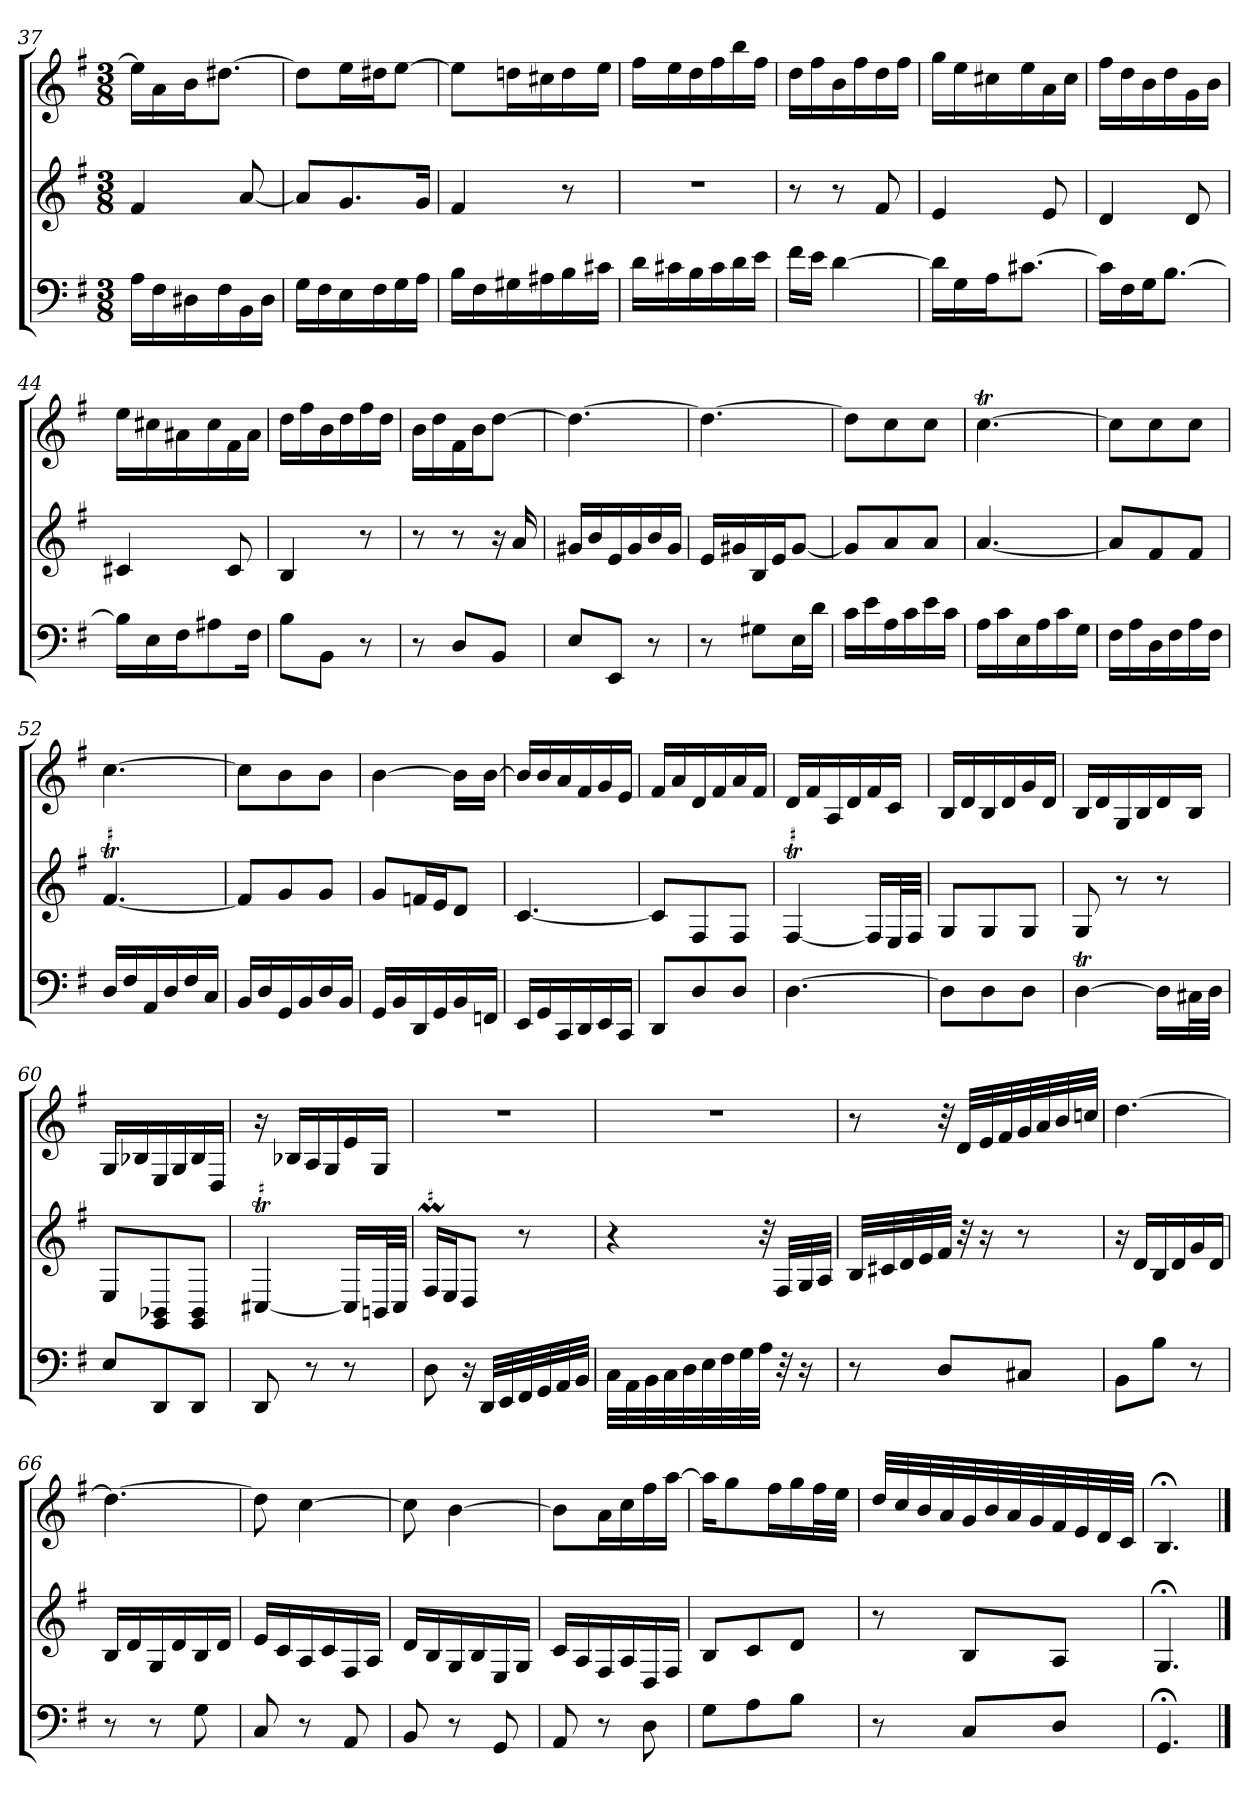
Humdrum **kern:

**kern	**kern	**kern
*part3	*part2	*part1
*staff3	*staff2	*staff1
*clefF4	*clefG2	*clefG2
*k[f#]	*k[f#]	*k[f#]
*G:	*G:	*G:
*M3/8	*M3/8	*M3/8
=37	=37	=37
16A\LL	4f#	16ee\LL]
16F#\	.	16a\
16D#X\	.	16b\J
16F#\	.	[8.dd#X\J
16BB\	[8a	.
16D#\JJ	.	.
=38	=38	=38
16G\LL	8a/L]	8dd#\L]
16F#\	.	.
16E\	8.g/	16ee\L
16F#\	.	16dd#X\J
16G\	.	[8ee\J
16A\JJ	16g/Jk	.
=39	=39	=39
16B\LL	4f#	8ee\L]
16F#\	.	.
16G#X\	.	16ddn\L
16A#X\	.	16cc#X\
16B\	8r	16dd\
16c#X\JJ	.	16ee\JJ
=40	=40	=40
16d\LL	4.r	16ff#\LL
16c#X\	.	16ee\
16B\	.	16dd\
16c#\	.	16ff#\
16d\	.	16bb\
16e\JJ	.	16ff#\JJ
=41	=41	=41
16f#\LL	8r	16dd\LL
16e\JJ	.	16ff#\
[4d	8r	16b\
.	.	16ff#\
.	8f#	16dd\
.	.	16ff#\JJ
=42	=42	=42
16d\LL]	4e	16gg\LL
16G\	.	16ee\
16A\J	.	16cc#X\
[8.c#X\J	.	16ee\
.	8e	16a\
.	.	16cc#\JJ
=43	=43	=43
16c#\LL]	4d	16ff#\LL
16F#\	.	16dd\
16G\J	.	16b\
[8.B\J	.	16dd\
.	8d	16g\
.	.	16b\JJ
=44	=44	=44
16B\LL]	4c#X	16ee\LL
16E\	.	16cc#X\
16F#\J	.	16a#X\
8A#X\	.	16cc#\
.	8c#	16f#\
16F#\Jk	.	16a#\JJ
=45	=45	=45
8B\L	4B	16dd\LL
.	.	16ff#\
8BB\J	.	16b\
.	.	16dd\
8r	8r	16ff#\
.	.	16dd\JJ
=46	=46	=46
8r	8r	16b\LL
.	.	16dd\
8D/L	8r	16f#\
.	.	16b\J
8BB/J	16r	[8dd\J
.	16a	.
=47	=47	=47
8E/L	16g#X/LL	4.dd_
.	16b/	.
8EE/J	16e/	.
.	16g#/	.
8r	16b/	.
.	16g#/JJ	.
=48	=48	=48
8r	16e/LL	4.dd_
.	16g#X/	.
8G#X\L	16B/	.
.	16e/J	.
16E\L	[8g#/J	.
16d\JJ	.	.
=49	=49	=49
16c\LL	8g#/L]	8dd\L]
16e\	.	.
16A\	8a/	8cc\
16c\	.	.
16e\	8a/J	8cc\J
16c\JJ	.	.
=50	=50	=50
16A\LL	[4.a	[4.ccT
16c\	.	.
16E\	.	.
16A\	.	.
16c\	.	.
16G\JJ	.	.
=51	=51	=51
16F#\LL	8a/L]	8cc\L]
16A\	.	.
16D\	8f#/	8cc\
16F#\	.	.
16A\	8f#/J	8cc\J
16F#\JJ	.	.
=52	=52	=52
!	!LO:TR:acc=#	!
16D/LL	[4.f#T	[4.cc
16F#/	.	.
16AA/	.	.
16D/	.	.
16F#/	.	.
16C/JJ	.	.
=53	=53	=53
16BB/LL	8f#/L]	8cc\L]
16D/	.	.
16GG/	8g/	8b\
16BB/	.	.
16D/	8g/J	8b\J
16BB/JJ	.	.
=54	=54	=54
16GG/LL	8g/L	[4b
16BB/	.	.
16DD/	16fn/L	.
16GG/	16e/J	.
16BB/	8d/J	16b\LL]
16FFn/JJ	.	[16b\JJ
=55	=55	=55
16EE/LL	[4.c	16b/LL]
16GG/	.	16b/
16CC/	.	16a/
16DD/	.	16f#/
16EE/	.	16g/
16CC/JJ	.	16e/JJ
=56	=56	=56
8DD/L	8c/L]	16f#/LL
.	.	16a/
8D/	8F#/	16d/
.	.	16f#/
8D/J	8F#/J	16a/
.	.	16f#/JJ
=57	=57	=57
!	!LO:TR:acc=#	!
[4.D	[4F#T	16d/LL
.	.	16f#/
.	.	16A/
.	.	16d/
.	16F#/LL]	16f#/
.	32E/L	16c/JJ
.	32F#/JJJ	.
=58	=58	=58
8D\L]	8G/L	16B/LL
.	.	16d/
8D\	8G/	16B/
.	.	16d/
8D\J	8G/J	16g/
.	.	16d/JJ
=59	=59	=59
[4DT	8G	16B/LL
.	.	16d/
.	8r	16G/
.	.	16B/
16D\LL]	8r	16d/
32C#X\L	.	16B/JJ
32D\JJJ	.	.
=60	=60	=60
*	*	*^
8E/L	8E/L	16G/LL	4.ryy
.	.	16B-X/	.
8DD/	8GG/ 8BB-X/	16E/	.
.	.	16G/	.
8DD/J	8GG/ 8BB-/J	16B-/	.
.	.	16D/JJ	.
*	*	*v	*v
=61	=61	=61
!	!LO:TR:acc=#	!
8DD	[4C#XT	16r
.	.	16B-X/LL
8r	.	16A/
.	.	16G/
8r	16C#/LL]	16e/
.	32BBn/L	16G/JJ
.	32C#/JJJ	.
=62	=62	=62
!	!LO:MOR:acc=#	!
8D	16F#M/LL	4.r
.	16E/J	.
16r	8D/J	.
32DD/LLL	.	.
32EE/	.	.
32FF#/	8r	.
32GG/	.	.
32AA/	.	.
32BB/JJJ	.	.
=63	=63	=63
32C\LLL	4r	4.r
32AA\	.	.
32BB\	.	.
32C\	.	.
32D\	.	.
32E\	.	.
32F#\	.	.
32G\	.	.
32A\JJJ	32r	.
32r	32F#/LLL	.
16r	32G/	.
.	32A/JJJ	.
=64	=64	=64
8r	32B/LLL	8r
.	32c#X/	.
.	32d/	.
.	32e/	.
8D/L	32f#/JJJ	32r
.	32r	32d/LLL
.	16r	32e/
.	.	32f#/
8C#X/J	8r	32g/
.	.	32a/
.	.	32b/
.	.	32ccn/JJJ
=65	=65	=65
8BB\L	16r	[4.dd
.	16d/LL	.
8B\J	16B/	.
.	16d/	.
8r	16g/	.
.	16d/JJ	.
=66	=66	=66
8r	16B/LL	4.dd_
.	16d/	.
8r	16G/	.
.	16d/	.
8G	16B/	.
.	16d/JJ	.
=67	=67	=67
8C	16e/LL	8dd]
.	16c/	.
8r	16A/	[4cc
.	16c/	.
8AA	16F#/	.
.	16A/JJ	.
=68	=68	=68
8BB	16d/LL	8cc]
.	16B/	.
8r	16G/	[4b
.	16B/	.
8GG	16E/	.
.	16G/JJ	.
=69	=69	=69
8AA	16c/LL	8b\L]
.	16A/	.
8r	16F#/	16a\L
.	16A/	16cc\
8D	16D/	16ff#\
.	16F#/JJ	[16aa\JJ
=70	=70	=70
8G\L	8B/L	16aa\KL]
.	.	8gg\
8A\	8c/	.
.	.	16ff#\L
8B\J	8d/J	16gg\
.	.	32ff#\L
.	.	32ee\JJJ
=71	=71	=71
8r	8r	32dd/LLL
.	.	32cc/
.	.	32b/
.	.	32a/
8C/L	8B/L	32g/
.	.	32b/
.	.	32a/
.	.	32g/
8D/J	8A/J	32f#/
.	.	32e/
.	.	32d/
.	.	32c/JJJ
=72	=72	=72
4.GG;<	4.G;<	4.B;<
==	==	==
*-	*-	*-
